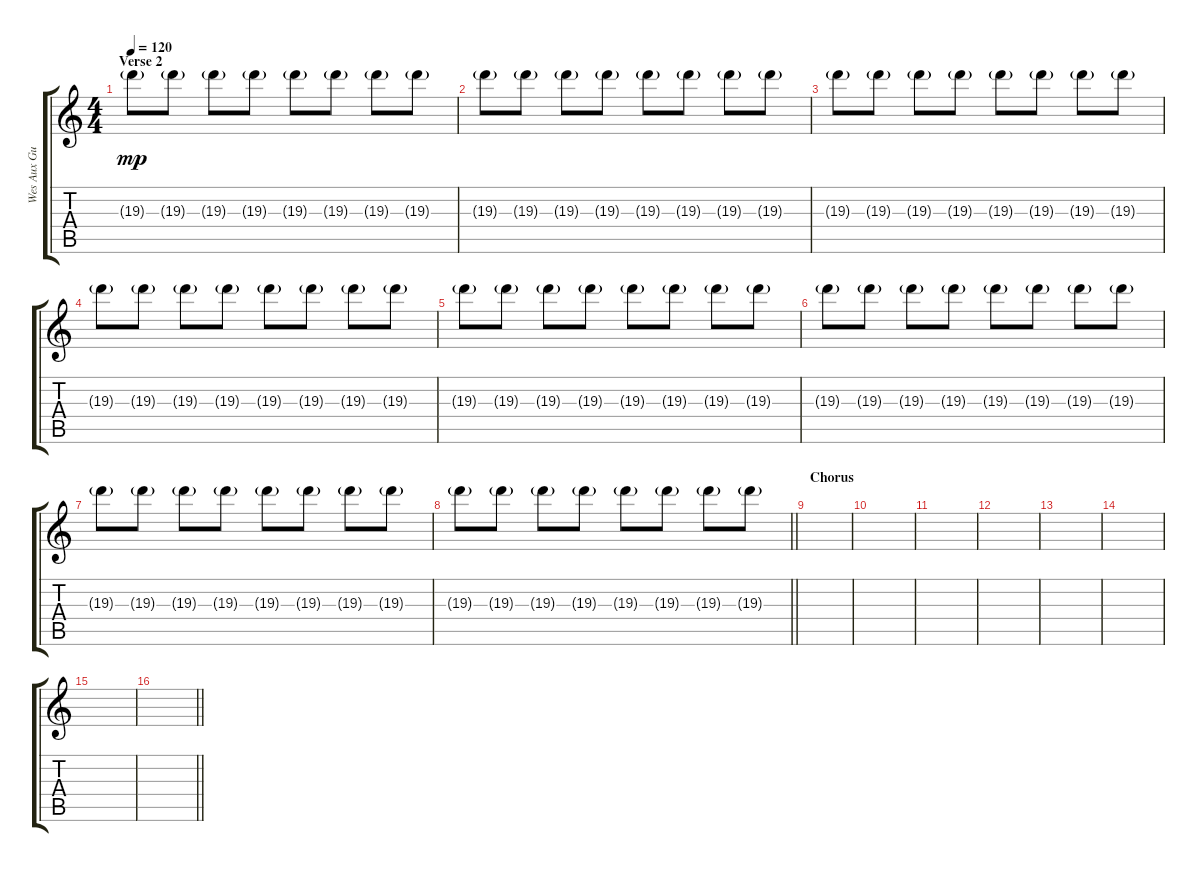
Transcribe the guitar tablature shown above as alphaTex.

\track ("Wes Aux Guitar" "Wes Aux Gu") {instrument distortionguitar}
\staff {score tabs}
\tuning (E4 B3 G3 D3 A2 D2) {hide}
\ts (4 4)
\section ("" "Verse 2")
\tempo 120
\clef g2
\ks c
19.3{g}.8{dy mp} 19.3{g}.8 19.3{g}.8 19.3{g}.8 19.3{g}.8 19.3{g}.8 19.3{g}.8 19.3{g}.8 |
19.3{g}.8 19.3{g}.8 19.3{g}.8 19.3{g}.8 19.3{g}.8 19.3{g}.8 19.3{g}.8 19.3{g}.8 |
19.3{g}.8 19.3{g}.8 19.3{g}.8 19.3{g}.8 19.3{g}.8 19.3{g}.8 19.3{g}.8 19.3{g}.8 |
19.3{g}.8 19.3{g}.8 19.3{g}.8 19.3{g}.8 19.3{g}.8 19.3{g}.8 19.3{g}.8 19.3{g}.8 |
19.3{g}.8 19.3{g}.8 19.3{g}.8 19.3{g}.8 19.3{g}.8 19.3{g}.8 19.3{g}.8 19.3{g}.8 |
19.3{g}.8 19.3{g}.8 19.3{g}.8 19.3{g}.8 19.3{g}.8 19.3{g}.8 19.3{g}.8 19.3{g}.8 |
19.3{g}.8 19.3{g}.8 19.3{g}.8 19.3{g}.8 19.3{g}.8 19.3{g}.8 19.3{g}.8 19.3{g}.8 |
\barLineRight lightlight
19.3{g}.8 19.3{g}.8 19.3{g}.8 19.3{g}.8 19.3{g}.8 19.3{g}.8 19.3{g}.8 19.3{g}.8 |
\section ("" "Chorus")
|
|
|
|
|
|
|
\barLineRight lightlight
